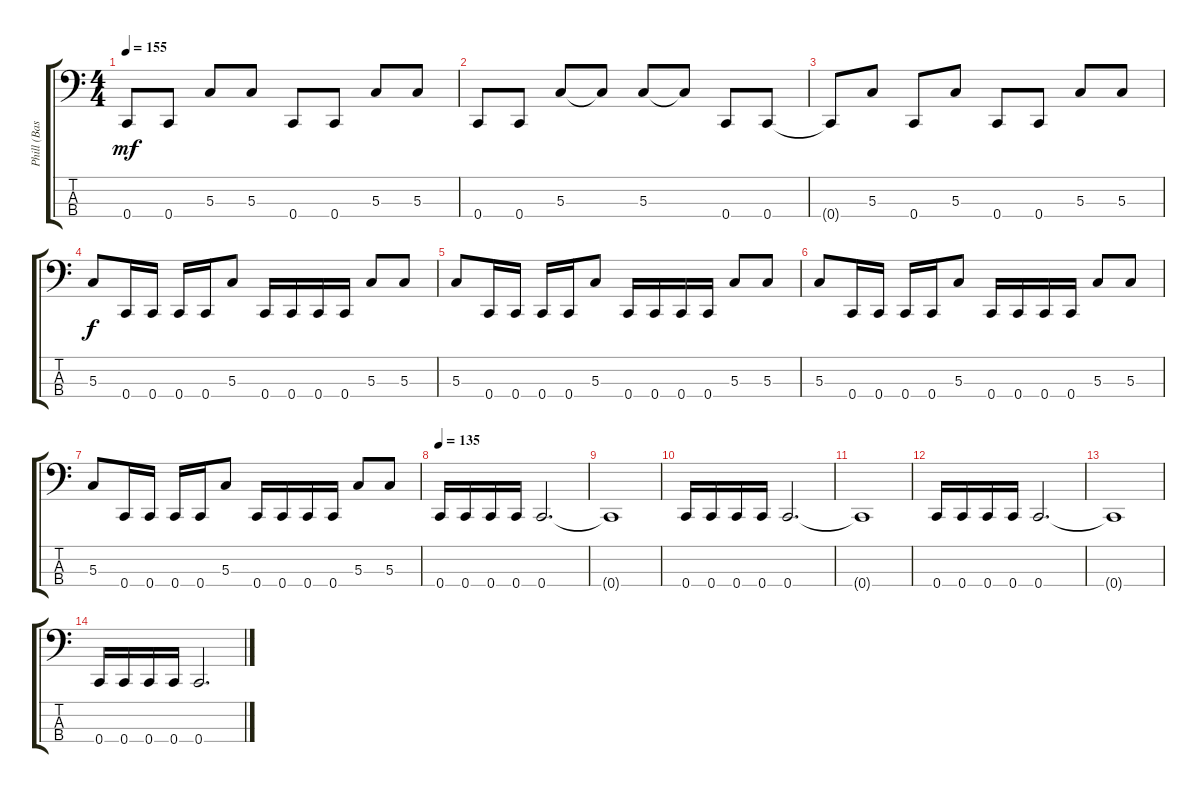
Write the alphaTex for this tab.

\track ("Phill (Bass)" "Phill (Bas") {instrument electricbassfinger}
\staff {score tabs}
\tuning (F2 C2 G1 C1) {hide}
\ts (4 4)
\tempo 155
\clef f4
\ks c
0.4{t}.8{dy mf} 0.4.8 5.3.8 5.3.8 0.4.8 0.4.8 5.3.8 5.3.8 |
0.4.8 0.4.8 5.3.8 5.3{t}.8 5.3.8 5.3{t}.8 0.4.8 0.4.8 |
0.4{t}.8 5.3.8 0.4.8 5.3.8 0.4.8 0.4.8 5.3.8 5.3.8 |
5.3.8{dy f} 0.4.16 0.4.16 0.4.16 0.4.16 5.3.8 0.4.16 0.4.16 0.4.16 0.4.16 5.3.8 5.3.8 |
5.3.8 0.4.16 0.4.16 0.4.16 0.4.16 5.3.8 0.4.16 0.4.16 0.4.16 0.4.16 5.3.8 5.3.8 |
5.3.8 0.4.16 0.4.16 0.4.16 0.4.16 5.3.8 0.4.16 0.4.16 0.4.16 0.4.16 5.3.8 5.3.8 |
5.3.8 0.4.16 0.4.16 0.4.16 0.4.16 5.3.8 0.4.16 0.4.16 0.4.16 0.4.16 5.3.8 5.3.8 |
\tempo 135
0.4.16 0.4.16 0.4.16 0.4.16 0.4.2{d} |
0.4{t}.1 |
0.4.16 0.4.16 0.4.16 0.4.16 0.4.2{d} |
0.4{t}.1 |
0.4.16 0.4.16 0.4.16 0.4.16 0.4.2{d} |
0.4{t}.1 |
0.4.16 0.4.16 0.4.16 0.4.16 0.4.2{d}
